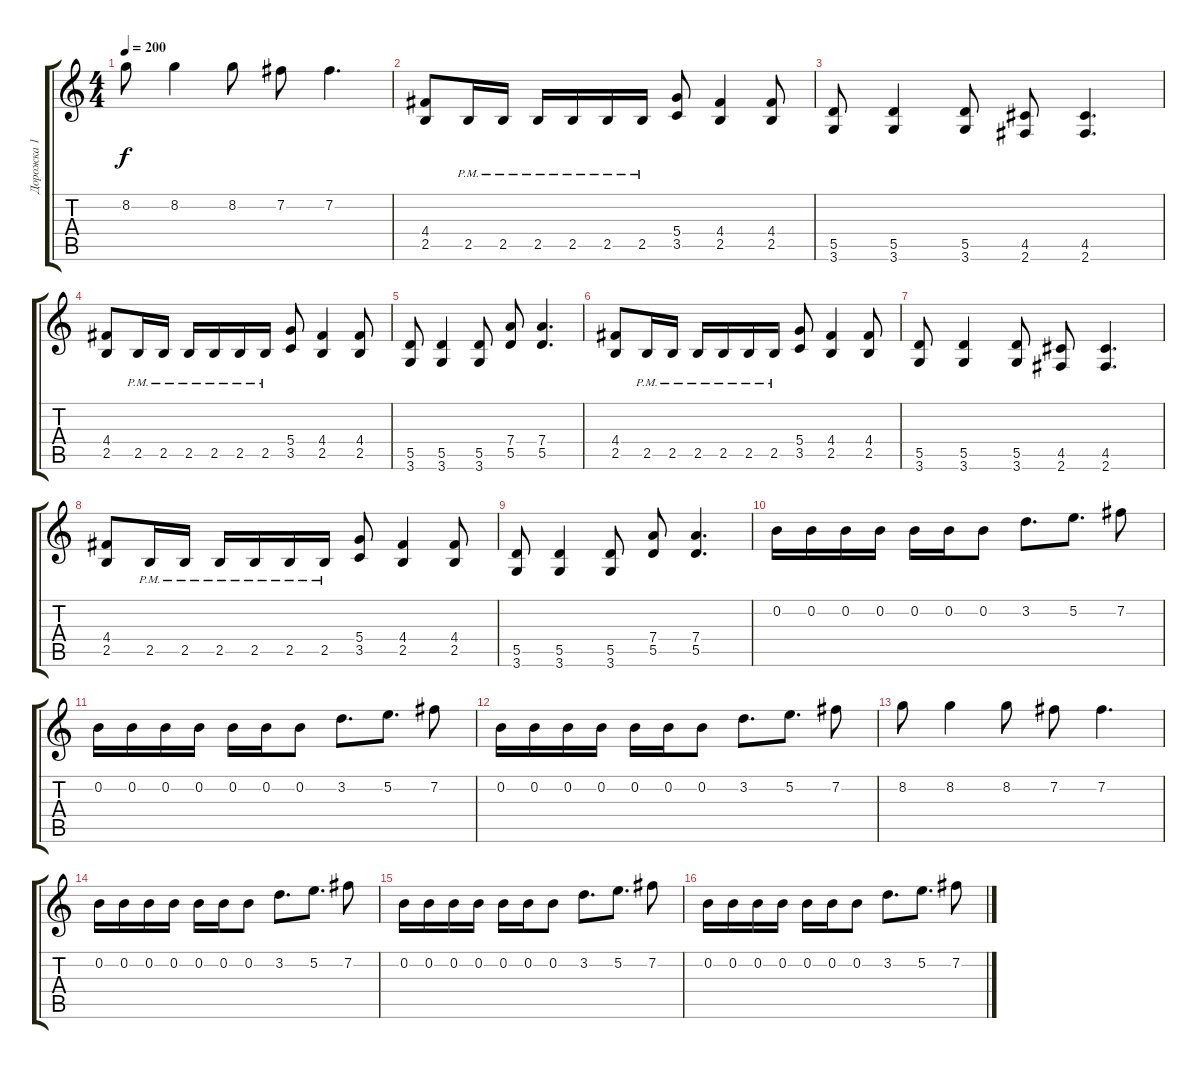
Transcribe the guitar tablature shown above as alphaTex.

\track ("Дорожка 1" "Дорожка 1") {instrument distortionguitar}
\staff {score tabs}
\tuning (E4 B3 G3 D3 A2 E2) {hide}
\ts (4 4)
\tempo 200
\clef g2
\ks c
8.2.8{dy f} 8.2.4 8.2.8 7.2.8 7.2.4{d} |
(4.4 2.5).8 2.5{pm}.16 2.5{pm}.16 2.5{pm}.16 2.5{pm}.16 2.5{pm}.16 2.5{pm}.16 (5.4 3.5).8 (4.4 2.5).4 (4.4 2.5).8 |
(5.5 3.6).8 (5.5 3.6).4 (5.5 3.6).8 (4.5 2.6).8 (4.5 2.6).4{d} |
(4.4 2.5).8 2.5{pm}.16 2.5{pm}.16 2.5{pm}.16 2.5{pm}.16 2.5{pm}.16 2.5{pm}.16 (5.4 3.5).8 (4.4 2.5).4 (4.4 2.5).8 |
(5.5 3.6).8 (5.5 3.6).4 (5.5 3.6).8 (7.4 5.5).8 (7.4 5.5).4{d} |
(4.4 2.5).8 2.5{pm}.16 2.5{pm}.16 2.5{pm}.16 2.5{pm}.16 2.5{pm}.16 2.5{pm}.16 (5.4 3.5).8 (4.4 2.5).4 (4.4 2.5).8 |
(5.5 3.6).8 (5.5 3.6).4 (5.5 3.6).8 (4.5 2.6).8 (4.5 2.6).4{d} |
(4.4 2.5).8 2.5{pm}.16 2.5{pm}.16 2.5{pm}.16 2.5{pm}.16 2.5{pm}.16 2.5{pm}.16 (5.4 3.5).8 (4.4 2.5).4 (4.4 2.5).8 |
(5.5 3.6).8 (5.5 3.6).4 (5.5 3.6).8 (7.4 5.5).8 (7.4 5.5).4{d} |
0.2.16 0.2.16 0.2.16 0.2.16 0.2.16 0.2.16 0.2.8 3.2.8{d} 5.2.8{d} 7.2.8 |
0.2.16 0.2.16 0.2.16 0.2.16 0.2.16 0.2.16 0.2.8 3.2.8{d} 5.2.8{d} 7.2.8 |
0.2.16 0.2.16 0.2.16 0.2.16 0.2.16 0.2.16 0.2.8 3.2.8{d} 5.2.8{d} 7.2.8 |
8.2.8 8.2.4 8.2.8 7.2.8 7.2.4{d} |
0.2.16 0.2.16 0.2.16 0.2.16 0.2.16 0.2.16 0.2.8 3.2.8{d} 5.2.8{d} 7.2.8 |
0.2.16 0.2.16 0.2.16 0.2.16 0.2.16 0.2.16 0.2.8 3.2.8{d} 5.2.8{d} 7.2.8 |
0.2.16 0.2.16 0.2.16 0.2.16 0.2.16 0.2.16 0.2.8 3.2.8{d} 5.2.8{d} 7.2.8
